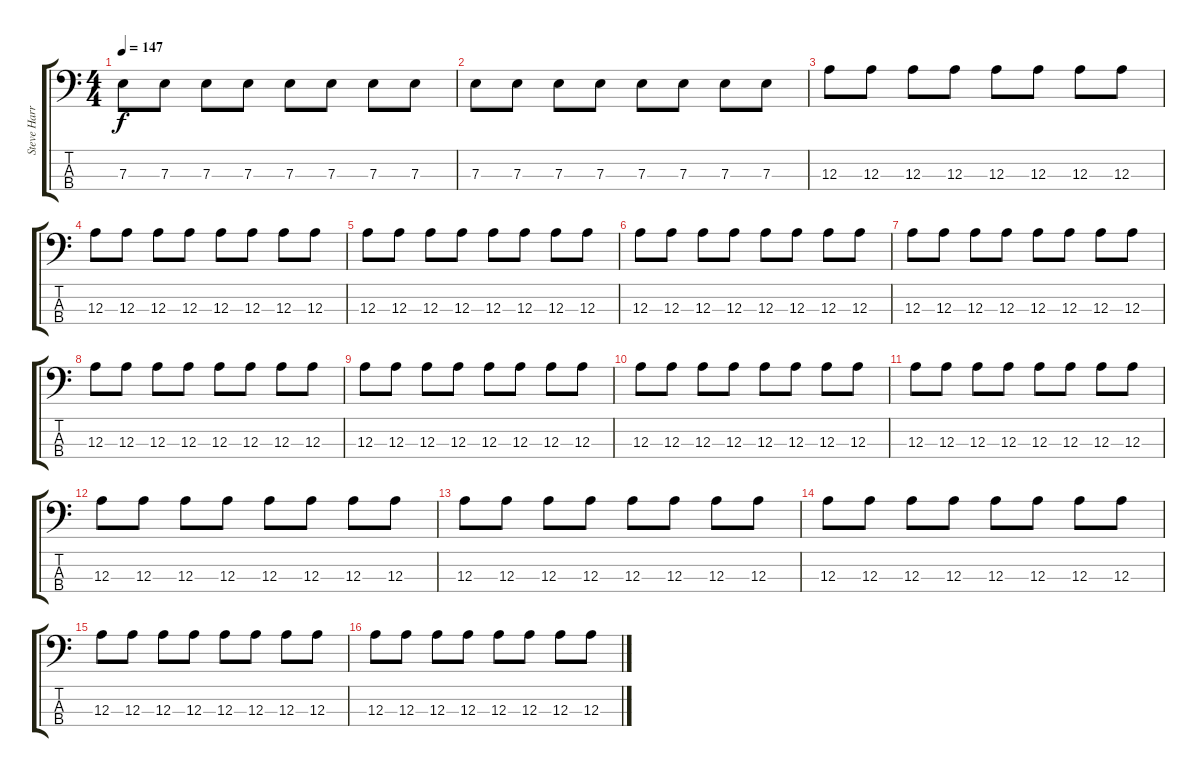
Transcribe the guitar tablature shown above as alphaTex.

\track ("Steve Harris" "Steve Harr") {instrument electricbassfinger}
\staff {score tabs}
\tuning (G2 D2 A1 E1) {hide}
\ts (4 4)
\tempo 147
\clef f4
\ks c
7.3.8{dy f} 7.3.8 7.3.8 7.3.8 7.3.8 7.3.8 7.3.8 7.3.8 |
7.3.8 7.3.8 7.3.8 7.3.8 7.3.8 7.3.8 7.3.8 7.3.8 |
12.3.8 12.3.8 12.3.8 12.3.8 12.3.8 12.3.8 12.3.8 12.3.8 |
12.3.8 12.3.8 12.3.8 12.3.8 12.3.8 12.3.8 12.3.8 12.3.8 |
12.3.8 12.3.8 12.3.8 12.3.8 12.3.8 12.3.8 12.3.8 12.3.8 |
12.3.8 12.3.8 12.3.8 12.3.8 12.3.8 12.3.8 12.3.8 12.3.8 |
12.3.8 12.3.8 12.3.8 12.3.8 12.3.8 12.3.8 12.3.8 12.3.8 |
12.3.8 12.3.8 12.3.8 12.3.8 12.3.8 12.3.8 12.3.8 12.3.8 |
12.3.8 12.3.8 12.3.8 12.3.8 12.3.8 12.3.8 12.3.8 12.3.8 |
12.3.8 12.3.8 12.3.8 12.3.8 12.3.8 12.3.8 12.3.8 12.3.8 |
12.3.8 12.3.8 12.3.8 12.3.8 12.3.8 12.3.8 12.3.8 12.3.8 |
12.3.8 12.3.8 12.3.8 12.3.8 12.3.8 12.3.8 12.3.8 12.3.8 |
12.3.8 12.3.8 12.3.8 12.3.8 12.3.8 12.3.8 12.3.8 12.3.8 |
12.3.8 12.3.8 12.3.8 12.3.8 12.3.8 12.3.8 12.3.8 12.3.8 |
12.3.8 12.3.8 12.3.8 12.3.8 12.3.8 12.3.8 12.3.8 12.3.8 |
12.3.8 12.3.8 12.3.8 12.3.8 12.3.8 12.3.8 12.3.8 12.3.8
